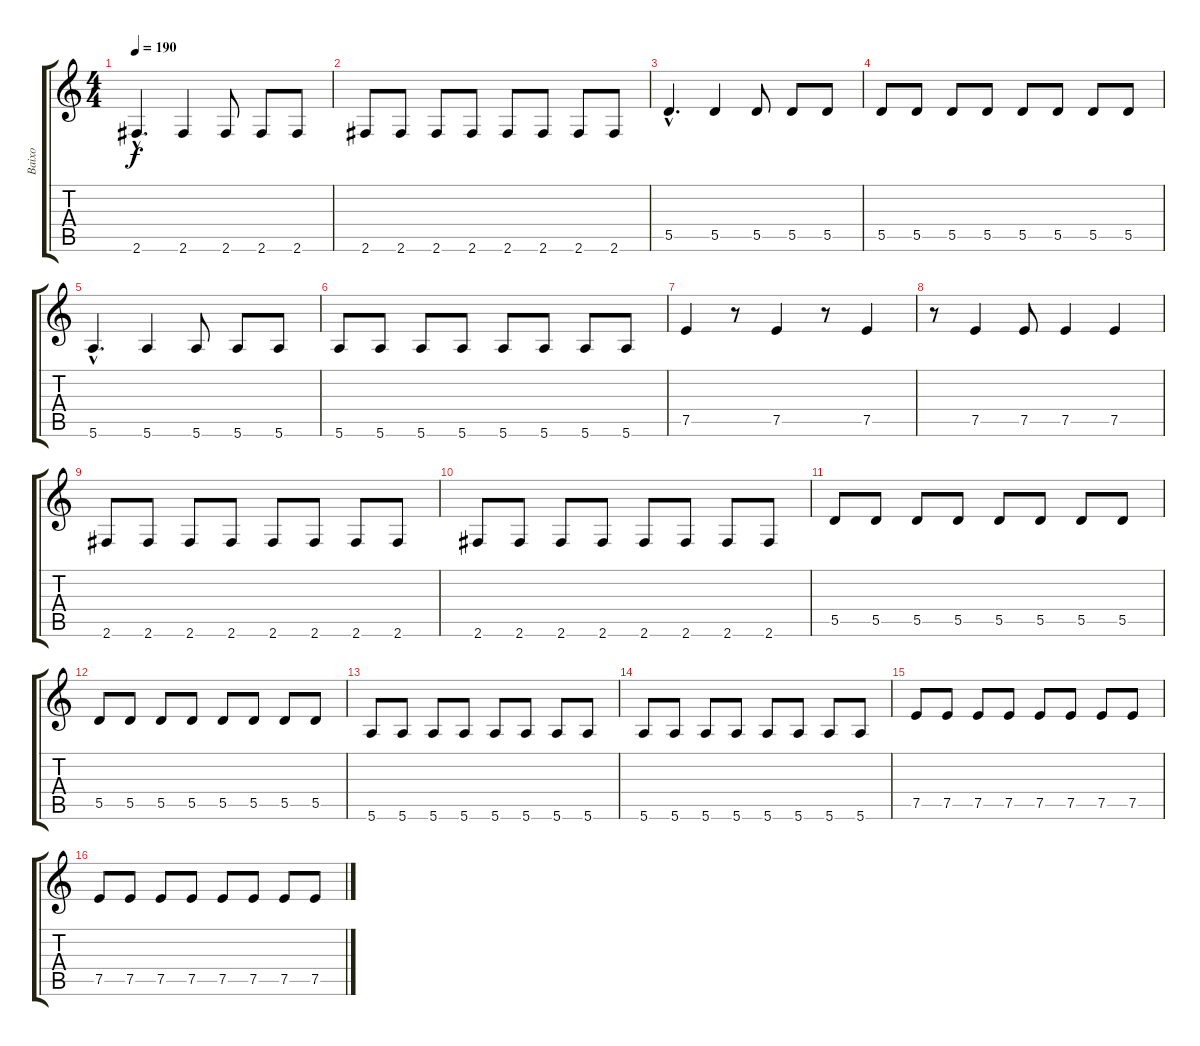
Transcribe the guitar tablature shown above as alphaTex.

\track ("Baixo" "Baixo") {instrument electricbasspick}
\staff {score tabs}
\tuning (E4 B3 G3 D3 A2 E2) {hide}
\ts (4 4)
\tempo 190
\clef g2
\ks c
2.6{hac}.4{d dy f} 2.6.4 2.6.8 2.6.8 2.6.8 |
2.6.8 2.6.8 2.6.8 2.6.8 2.6.8 2.6.8 2.6.8 2.6.8 |
5.5{hac}.4{d} 5.5.4 5.5.8 5.5.8 5.5.8 |
5.5.8 5.5.8 5.5.8 5.5.8 5.5.8 5.5.8 5.5.8 5.5.8 |
5.6{hac}.4{d} 5.6.4 5.6.8 5.6.8 5.6.8 |
5.6.8 5.6.8 5.6.8 5.6.8 5.6.8 5.6.8 5.6.8 5.6.8 |
7.5.4 r.8 7.5.4 r.8 7.5.4 |
r.8 7.5.4 7.5.8 7.5.4 7.5.4 |
2.6.8 2.6.8 2.6.8 2.6.8 2.6.8 2.6.8 2.6.8 2.6.8 |
2.6.8 2.6.8 2.6.8 2.6.8 2.6.8 2.6.8 2.6.8 2.6.8 |
5.5.8 5.5.8 5.5.8 5.5.8 5.5.8 5.5.8 5.5.8 5.5.8 |
5.5.8 5.5.8 5.5.8 5.5.8 5.5.8 5.5.8 5.5.8 5.5.8 |
5.6.8 5.6.8 5.6.8 5.6.8 5.6.8 5.6.8 5.6.8 5.6.8 |
5.6.8 5.6.8 5.6.8 5.6.8 5.6.8 5.6.8 5.6.8 5.6.8 |
7.5.8 7.5.8 7.5.8 7.5.8 7.5.8 7.5.8 7.5.8 7.5.8 |
7.5.8 7.5.8 7.5.8 7.5.8 7.5.8 7.5.8 7.5.8 7.5.8
